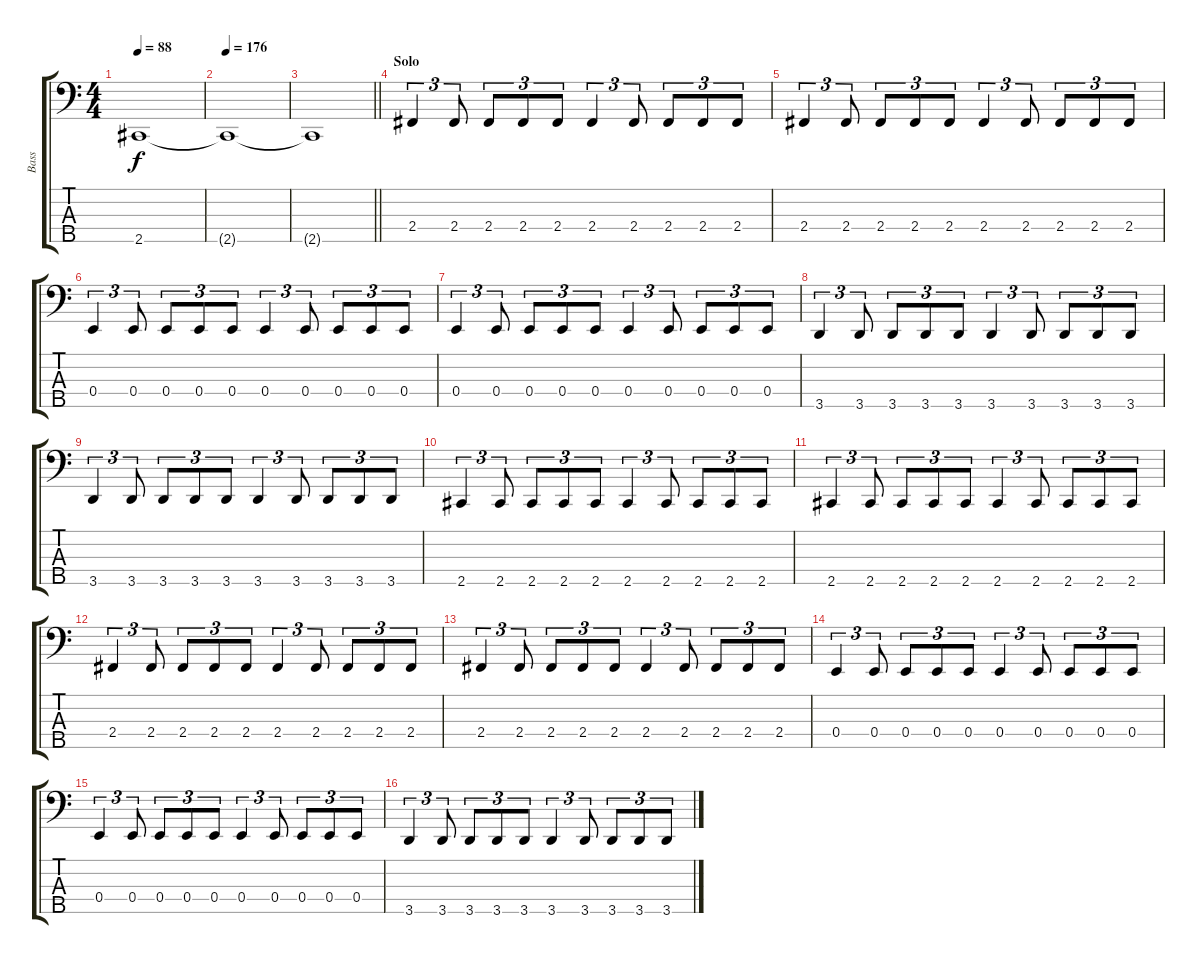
\track ("Bass" "Bass") {instrument electricbassfinger}
\staff {score tabs}
\tuning (G2 D2 A1 E1 B0) {hide}
\ts (4 4)
\tempo 88
\clef f4
\ks c
2.5.1{dy f} |
\tempo 176
2.5{t}.1 |
\barLineRight lightlight
2.5{t}.1 |
\section ("" "Solo")
2.4.4{tu (3 2)} 2.4.8{tu (3 2)} 2.4.8{tu (3 2)} 2.4.8{tu (3 2)} 2.4.8{tu (3 2)} 2.4.4{tu (3 2)} 2.4.8{tu (3 2)} 2.4.8{tu (3 2)} 2.4.8{tu (3 2)} 2.4.8{tu (3 2)} |
2.4.4{tu (3 2)} 2.4.8{tu (3 2)} 2.4.8{tu (3 2)} 2.4.8{tu (3 2)} 2.4.8{tu (3 2)} 2.4.4{tu (3 2)} 2.4.8{tu (3 2)} 2.4.8{tu (3 2)} 2.4.8{tu (3 2)} 2.4.8{tu (3 2)} |
0.4.4{tu (3 2)} 0.4.8{tu (3 2)} 0.4.8{tu (3 2)} 0.4.8{tu (3 2)} 0.4.8{tu (3 2)} 0.4.4{tu (3 2)} 0.4.8{tu (3 2)} 0.4.8{tu (3 2)} 0.4.8{tu (3 2)} 0.4.8{tu (3 2)} |
0.4.4{tu (3 2)} 0.4.8{tu (3 2)} 0.4.8{tu (3 2)} 0.4.8{tu (3 2)} 0.4.8{tu (3 2)} 0.4.4{tu (3 2)} 0.4.8{tu (3 2)} 0.4.8{tu (3 2)} 0.4.8{tu (3 2)} 0.4.8{tu (3 2)} |
3.5.4{tu (3 2)} 3.5.8{tu (3 2)} 3.5.8{tu (3 2)} 3.5.8{tu (3 2)} 3.5.8{tu (3 2)} 3.5.4{tu (3 2)} 3.5.8{tu (3 2)} 3.5.8{tu (3 2)} 3.5.8{tu (3 2)} 3.5.8{tu (3 2)} |
3.5.4{tu (3 2)} 3.5.8{tu (3 2)} 3.5.8{tu (3 2)} 3.5.8{tu (3 2)} 3.5.8{tu (3 2)} 3.5.4{tu (3 2)} 3.5.8{tu (3 2)} 3.5.8{tu (3 2)} 3.5.8{tu (3 2)} 3.5.8{tu (3 2)} |
2.5.4{tu (3 2)} 2.5.8{tu (3 2)} 2.5.8{tu (3 2)} 2.5.8{tu (3 2)} 2.5.8{tu (3 2)} 2.5.4{tu (3 2)} 2.5.8{tu (3 2)} 2.5.8{tu (3 2)} 2.5.8{tu (3 2)} 2.5.8{tu (3 2)} |
2.5.4{tu (3 2)} 2.5.8{tu (3 2)} 2.5.8{tu (3 2)} 2.5.8{tu (3 2)} 2.5.8{tu (3 2)} 2.5.4{tu (3 2)} 2.5.8{tu (3 2)} 2.5.8{tu (3 2)} 2.5.8{tu (3 2)} 2.5.8{tu (3 2)} |
2.4.4{tu (3 2)} 2.4.8{tu (3 2)} 2.4.8{tu (3 2)} 2.4.8{tu (3 2)} 2.4.8{tu (3 2)} 2.4.4{tu (3 2)} 2.4.8{tu (3 2)} 2.4.8{tu (3 2)} 2.4.8{tu (3 2)} 2.4.8{tu (3 2)} |
2.4.4{tu (3 2)} 2.4.8{tu (3 2)} 2.4.8{tu (3 2)} 2.4.8{tu (3 2)} 2.4.8{tu (3 2)} 2.4.4{tu (3 2)} 2.4.8{tu (3 2)} 2.4.8{tu (3 2)} 2.4.8{tu (3 2)} 2.4.8{tu (3 2)} |
0.4.4{tu (3 2)} 0.4.8{tu (3 2)} 0.4.8{tu (3 2)} 0.4.8{tu (3 2)} 0.4.8{tu (3 2)} 0.4.4{tu (3 2)} 0.4.8{tu (3 2)} 0.4.8{tu (3 2)} 0.4.8{tu (3 2)} 0.4.8{tu (3 2)} |
0.4.4{tu (3 2)} 0.4.8{tu (3 2)} 0.4.8{tu (3 2)} 0.4.8{tu (3 2)} 0.4.8{tu (3 2)} 0.4.4{tu (3 2)} 0.4.8{tu (3 2)} 0.4.8{tu (3 2)} 0.4.8{tu (3 2)} 0.4.8{tu (3 2)} |
3.5.4{tu (3 2)} 3.5.8{tu (3 2)} 3.5.8{tu (3 2)} 3.5.8{tu (3 2)} 3.5.8{tu (3 2)} 3.5.4{tu (3 2)} 3.5.8{tu (3 2)} 3.5.8{tu (3 2)} 3.5.8{tu (3 2)} 3.5.8{tu (3 2)}
